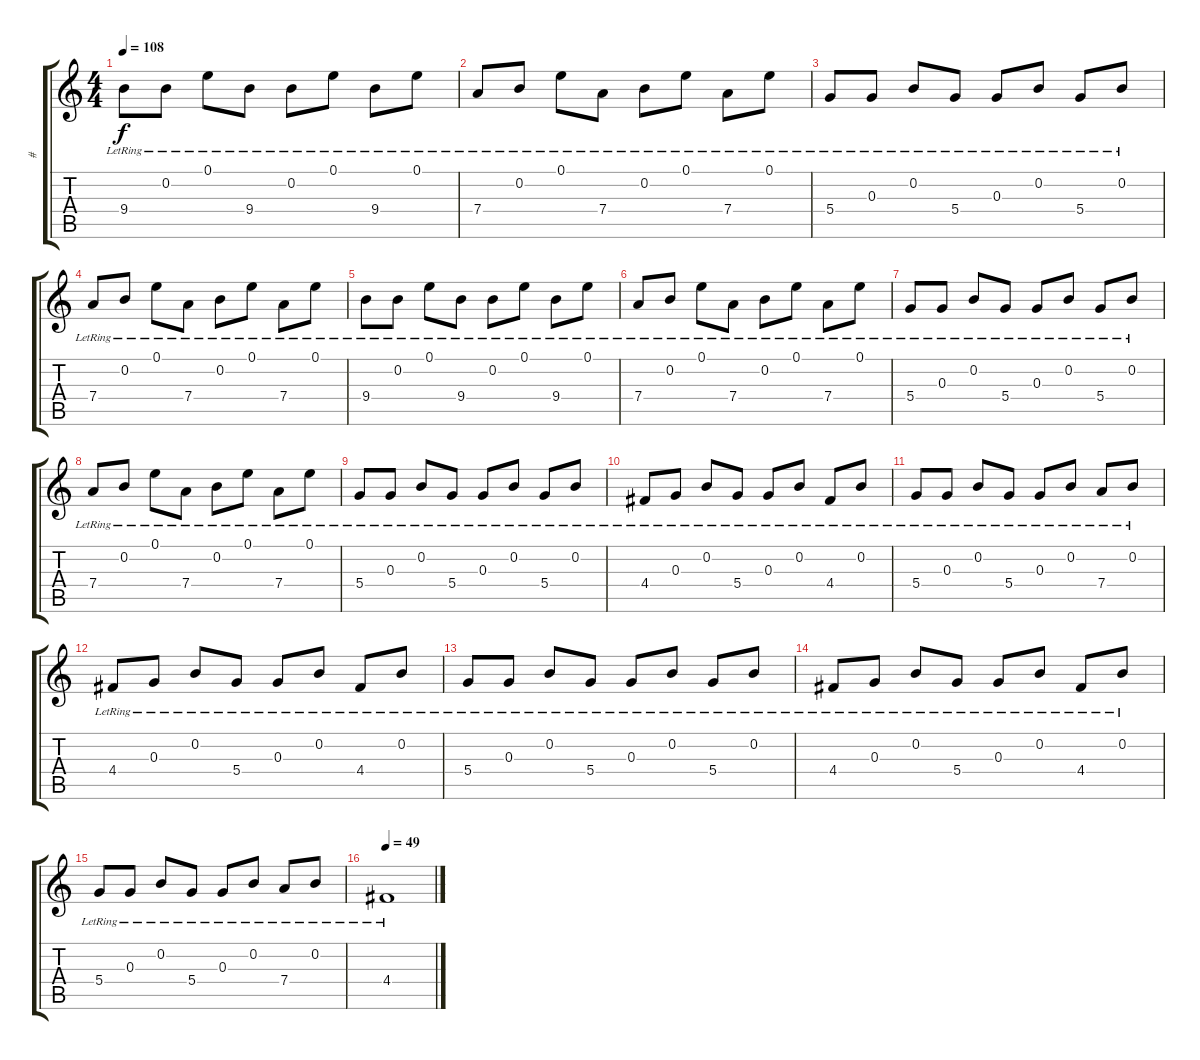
\track ("#" "#") {instrument distortionguitar}
\staff {score tabs}
\tuning (E4 B3 G3 D3 A2 E2) {hide}
\ts (4 4)
\tempo 108
\clef g2
\ks c
9.4{lr}.8{dy f} 0.2{lr}.8 0.1{lr}.8 9.4{lr}.8 0.2{lr}.8 0.1{lr}.8 9.4{lr}.8 0.1{lr}.8 |
7.4{lr}.8 0.2{lr}.8 0.1{lr}.8 7.4{lr}.8 0.2{lr}.8 0.1{lr}.8 7.4{lr}.8 0.1{lr}.8 |
5.4{lr}.8 0.3{lr}.8 0.2{lr}.8 5.4{lr}.8 0.3{lr}.8 0.2{lr}.8 5.4{lr}.8 0.2{lr}.8 |
7.4{lr}.8 0.2{lr}.8 0.1{lr}.8 7.4{lr}.8 0.2{lr}.8 0.1{lr}.8 7.4{lr}.8 0.1{lr}.8 |
9.4{lr}.8 0.2{lr}.8 0.1{lr}.8 9.4{lr}.8 0.2{lr}.8 0.1{lr}.8 9.4{lr}.8 0.1{lr}.8 |
7.4{lr}.8 0.2{lr}.8 0.1{lr}.8 7.4{lr}.8 0.2{lr}.8 0.1{lr}.8 7.4{lr}.8 0.1{lr}.8 |
5.4{lr}.8 0.3{lr}.8 0.2{lr}.8 5.4{lr}.8 0.3{lr}.8 0.2{lr}.8 5.4{lr}.8 0.2{lr}.8 |
7.4{lr}.8 0.2{lr}.8 0.1{lr}.8 7.4{lr}.8 0.2{lr}.8 0.1{lr}.8 7.4{lr}.8 0.1{lr}.8 |
5.4{lr}.8 0.3{lr}.8 0.2{lr}.8 5.4{lr}.8 0.3{lr}.8 0.2{lr}.8 5.4{lr}.8 0.2{lr}.8 |
4.4{lr}.8 0.3{lr}.8 0.2{lr}.8 5.4{lr}.8 0.3{lr}.8 0.2{lr}.8 4.4{lr}.8 0.2{lr}.8 |
5.4{lr}.8 0.3{lr}.8 0.2{lr}.8 5.4{lr}.8 0.3{lr}.8 0.2{lr}.8 7.4{lr}.8 0.2{lr}.8 |
4.4{lr}.8 0.3{lr}.8 0.2{lr}.8 5.4{lr}.8 0.3{lr}.8 0.2{lr}.8 4.4{lr}.8 0.2{lr}.8 |
5.4{lr}.8 0.3{lr}.8 0.2{lr}.8 5.4{lr}.8 0.3{lr}.8 0.2{lr}.8 5.4{lr}.8 0.2{lr}.8 |
4.4{lr}.8 0.3{lr}.8 0.2{lr}.8 5.4{lr}.8 0.3{lr}.8 0.2{lr}.8 4.4{lr}.8 0.2{lr}.8 |
5.4{lr}.8 0.3{lr}.8 0.2{lr}.8 5.4{lr}.8 0.3{lr}.8 0.2{lr}.8 7.4{lr}.8 0.2{lr}.8 |
\tempo 49
4.4{lr}.1
